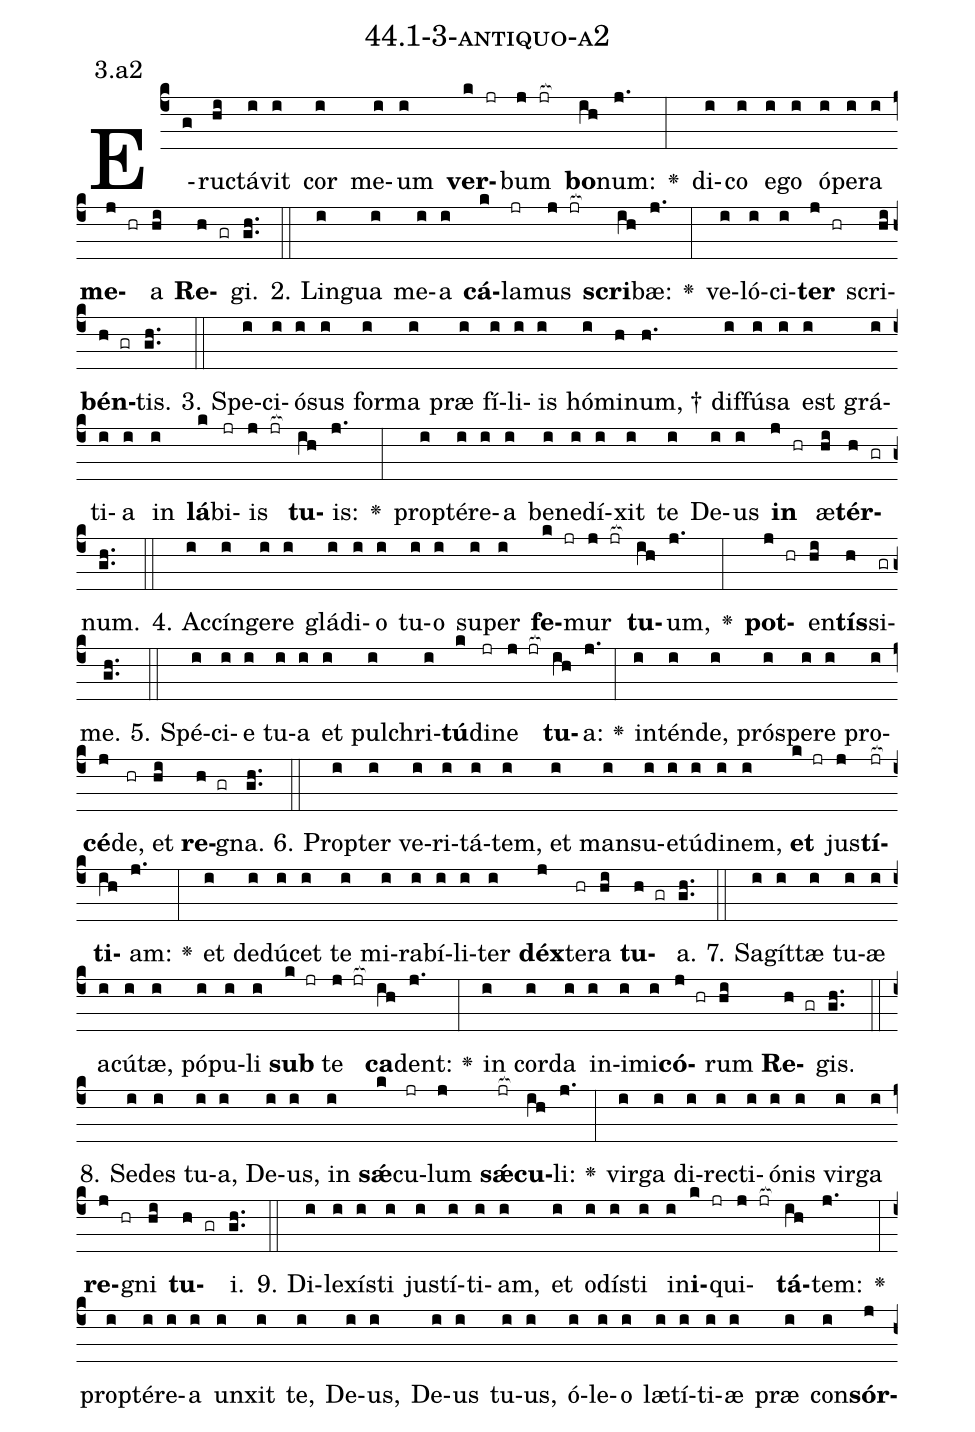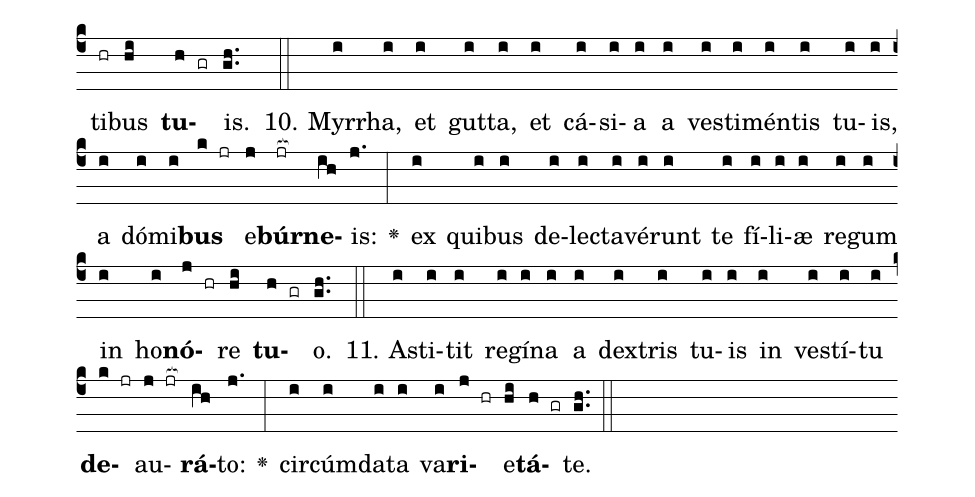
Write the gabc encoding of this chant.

name: 44.1-3-antiquo-a2;
annotation: 3.a2;
%%
(c4)E(g)ruc(hi)tá(i)vit(i) cor(i) me(i)um(i) <b>ver</b>(k jr)bum(j jr[ocb:1{]) <b>bo</b>(ih[ocb:0}])num:(j.) <v>\greheightstar</v>(:) di(i)co(i) e(i)go(i) ó(i)pe(i)ra(i) <b>me</b>(j hr)a(hi) <b>Re</b>(h gr)gi.(gh..) (::)
2. Lin(i)gua(i) me(i)a(i) <b>cá</b>(k)la(jr)mus(j jr[ocb:1{]) <b>scri</b>(ih[ocb:0}])bæ:(j.) <v>\greheightstar</v>(:) ve(i)ló(i)ci(i)<b>ter</b>(j hr) scri(hi)<b>bén</b>(h gr)tis.(gh..) (::)
3. Spe(i)ci(i)ó(i)sus(i) for(i)ma(i) præ(i) fí(i)li(i)is(i) hó(i)mi(h)num, †(h.) dif(i)fú(i)sa(i) est(i) grá(i)ti(i)a(i) in(i) <b>lá</b>(k)bi(jr)is(j jr[ocb:1{]) <b>tu</b>(ih[ocb:0}])is:(j.) <v>\greheightstar</v>(:) prop(i)tér(i)e(i)a(i) be(i)ne(i)dí(i)xit(i) te(i) De(i)us(i) <b>in</b>(j hr) æ(hi)<b>tér</b>(h gr)num.(gh..) (::)
4. Ac(i)cín(i)ge(i)re(i) glá(i)di(i)o(i) tu(i)o(i) su(i)per(i) <b>fe</b>(k jr)mur(j jr[ocb:1{]) <b>tu</b>(ih[ocb:0}])um,(j.) <v>\greheightstar</v>(:) <b>pot</b>(j hr)en(hi)<b>tís</b>(h)si(gr)me.(gh..) (::)
5. Spé(i)ci(i)e(i) tu(i)a(i) et(i) pul(i)chri(i)<b>tú</b>(k)di(jr)ne(j jr[ocb:1{]) <b>tu</b>(ih[ocb:0}])a:(j.) <v>\greheightstar</v>(:) in(i)tén(i)de,(i) pró(i)spe(i)re(i) pro(i)<b>cé</b>(j)de,(hr) et(hi) <b>re</b>(h gr)gna.(gh..) (::)
6. Prop(i)ter(i) ve(i)ri(i)tá(i)tem,(i) et(i) man(i)su(i)e(i)tú(i)di(i)nem,(i) <b>et</b>(k jr) jus(j)<b>tí</b>(jr[ocb:1{])<b>ti</b>(ih[ocb:0}])am:(j.) <v>\greheightstar</v>(:) et(i) de(i)dú(i)cet(i) te(i) mi(i)ra(i)bí(i)li(i)ter(i) <b>déx</b>(j)te(hr)ra(hi) <b>tu</b>(h gr)a.(gh..) (::)
7. Sa(i)gít(i)tæ(i) tu(i)æ(i) a(i)cú(i)tæ,(i) pó(i)pu(i)li(i) <b>sub</b>(k jr) te(j jr[ocb:1{]) <b>ca</b>(ih[ocb:0}])dent:(j.) <v>\greheightstar</v>(:) in(i) cor(i)da(i) in(i)i(i)mi(i)<b>có</b>(j hr)rum(hi) <b>Re</b>(h gr)gis.(gh..) (::)
8. Se(i)des(i) tu(i)a,(i) De(i)us,(i) in(i) <b>sǽ</b>(k)cu(jr)lum(j) <b>sǽ</b>(jr[ocb:1{])<b>cu</b>(ih[ocb:0}])li:(j.) <v>\greheightstar</v>(:) vir(i)ga(i) di(i)rec(i)ti(i)ó(i)nis(i) vir(i)ga(i) <b>re</b>(j hr)gni(hi) <b>tu</b>(h gr)i.(gh..) (::)
9. Di(i)le(i)xís(i)ti(i) jus(i)tí(i)ti(i)am,(i) et(i) o(i)dís(i)ti(i) in(i)<b>i</b>(k jr)qui(j jr[ocb:1{])<b>tá</b>(ih[ocb:0}])tem:(j.) <v>\greheightstar</v>(:) prop(i)tér(i)e(i)a(i) un(i)xit(i) te,(i) De(i)us,(i) De(i)us(i) tu(i)us,(i) ó(i)le(i)o(i) læ(i)tí(i)ti(i)æ(i) præ(i) con(i)<b>sór</b>(j)ti(hr)bus(hi) <b>tu</b>(h gr)is.(gh..) (::)
10. Myr(i)rha,(i) et(i) gut(i)ta,(i) et(i) cá(i)si(i)a(i) a(i) ves(i)ti(i)mén(i)tis(i) tu(i)is,(i) a(i) dó(i)mi(i)<b>bus</b>(k jr) e(j)<b>búr</b>(jr[ocb:1{])<b>ne</b>(ih[ocb:0}])is:(j.) <v>\greheightstar</v>(:) ex(i) qui(i)bus(i) de(i)lec(i)ta(i)vé(i)runt(i) te(i) fí(i)li(i)æ(i) re(i)gum(i) in(i) ho(i)<b>nó</b>(j hr)re(hi) <b>tu</b>(h gr)o.(gh..) (::)
11. A(i)sti(i)tit(i) re(i)gí(i)na(i) a(i) dex(i)tris(i) tu(i)is(i) in(i) ves(i)tí(i)tu(i) <b>de</b>(k jr)au(j jr[ocb:1{])<b>rá</b>(ih[ocb:0}])to:(j.) <v>\greheightstar</v>(:) cir(i)cúm(i)da(i)ta(i) va(i)<b>ri</b>(j hr)e(hi)<b>tá</b>(h gr)te.(gh..) (::)
